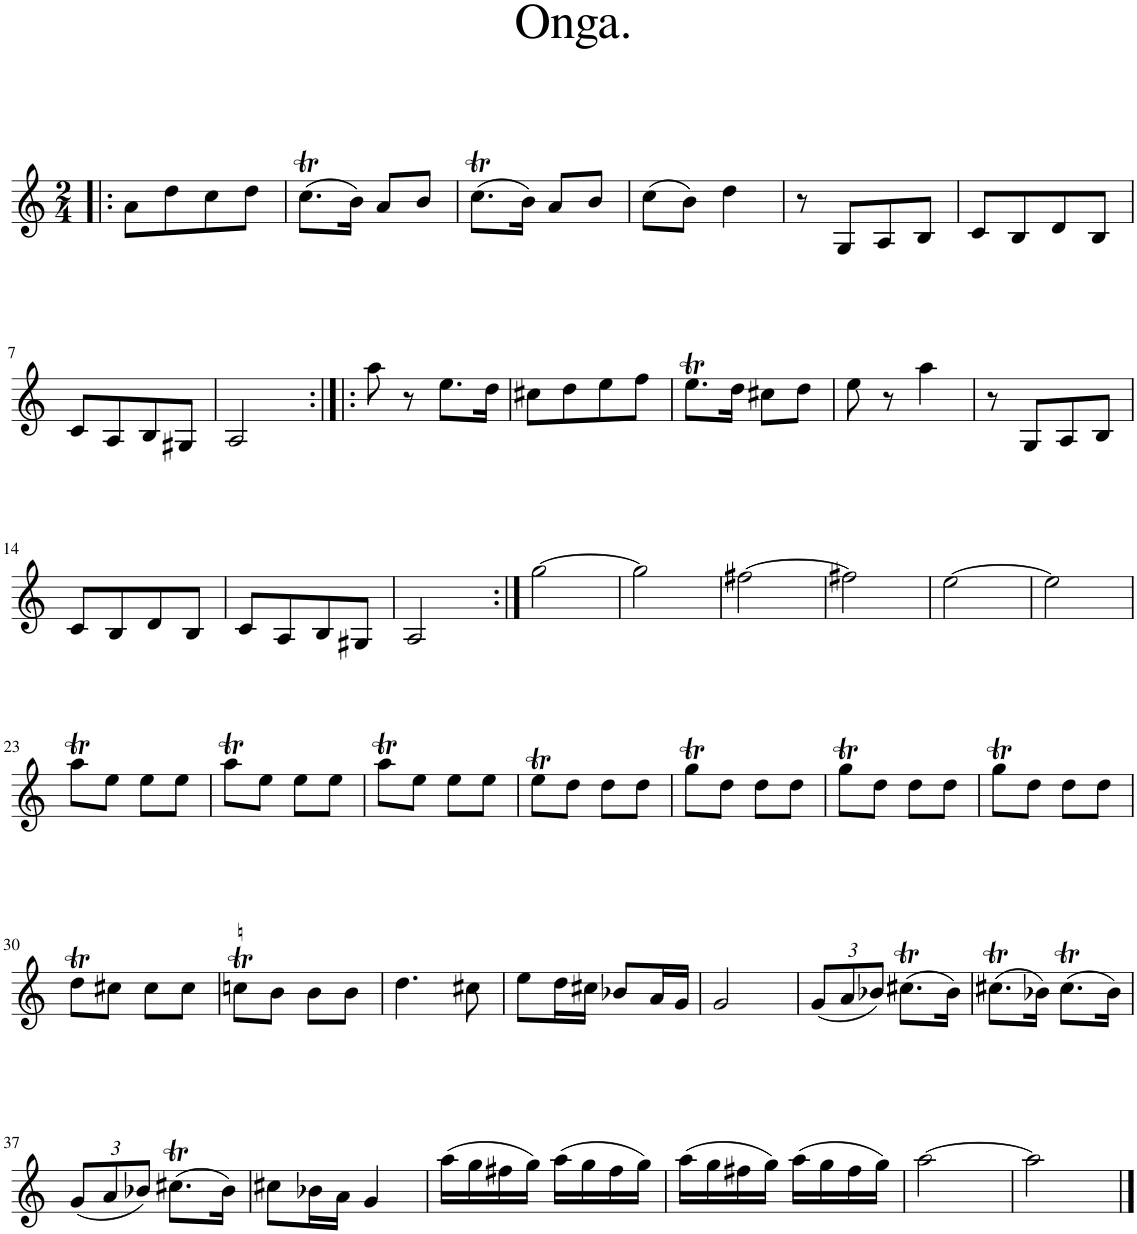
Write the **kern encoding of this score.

**kern
*part1
*staff1
*I"Piano
*I'Pno.
*clefG2
*k[]
*M2/4
=1!|:
8a\L
8dd\
8cc\
8dd\J
=2
(8.ccT\L
16b\Jk)
8a/L
8b/J
=3
(8.ccT\L
16b\Jk)
8a/L
8b/J
=4
(8cc\L
8b\J)
4dd\
=5
8r
8G/L
8A/
8B/J
=6
8c/L
8B/
8d/
8B/J
!!LO:LB:g=z
=7
8c/L
8A/
8B/
8G#X/J
=8
2A/
=9:|!|:
8aa\
8r
8.ee\L
16dd\Jk
=10
8cc#X\L
8dd\
8ee\
8ff\J
=11
8.eet\L
16dd\Jk
8cc#X\L
8dd\J
=12
8ee\
8r
4aa\
=13
8r
8G/L
8A/
8B/J
!!LO:LB:g=z
=14
8c/L
8B/
8d/
8B/J
=15
8c/L
8A/
8B/
8G#X/J
=16
2A/
=17:|!
[2gg\
=18
2gg\]
=19
[2ff#X\
=20
2ff#X\]
=21
[2ee\
=22
2ee\]
!!LO:LB:g=z
=23
8aaT\L
8ee\J
8ee\L
8ee\J
=24
8aaT\L
8ee\J
8ee\L
8ee\J
=25
8aaT\L
8ee\J
8ee\L
8ee\J
=26
8eet\L
8dd\J
8dd\L
8dd\J
=27
8ggT\L
8dd\J
8dd\L
8dd\J
=28
8ggT\L
8dd\J
8dd\L
8dd\J
=29
8ggT\L
8dd\J
8dd\L
8dd\J
!!LO:LB:g=z
=30
8ddT\L
8cc#X\J
8cc#\L
8cc#\J
=31
8ccnT\L
8b\J
8b\L
8b\J
=32
4.dd\
8cc#X\
=33
8ee\L
16dd\L
16cc#X\JJ
8b-X/L
16a/L
16g/JJ
=34
2g/
=35
*Xbrackettup
(12g/L
12a/
12b-X/J)
(8.cc#Xt\L
16b-\Jk)
=36
(8.cc#Xt\L
16b-X\Jk)
(8.cc#t\L
16b-\Jk)
!!LO:LB:g=z
=37
(12g/L
12a/
12b-X/J)
(8.cc#Xt\L
16b-\Jk)
=38
8cc#X\L
16b-X\L
16a\JJ
4g/
=39
(16aa\LL
16gg\
16ff#X\
16gg\JJ)
(16aa\LL
16gg\
16ff#\
16gg\JJ)
=40
(16aa\LL
16gg\
16ff#X\
16gg\JJ)
(16aa\LL
16gg\
16ff#\
16gg\JJ)
=41
[2aa\
=42
2aa\]
==
*-
